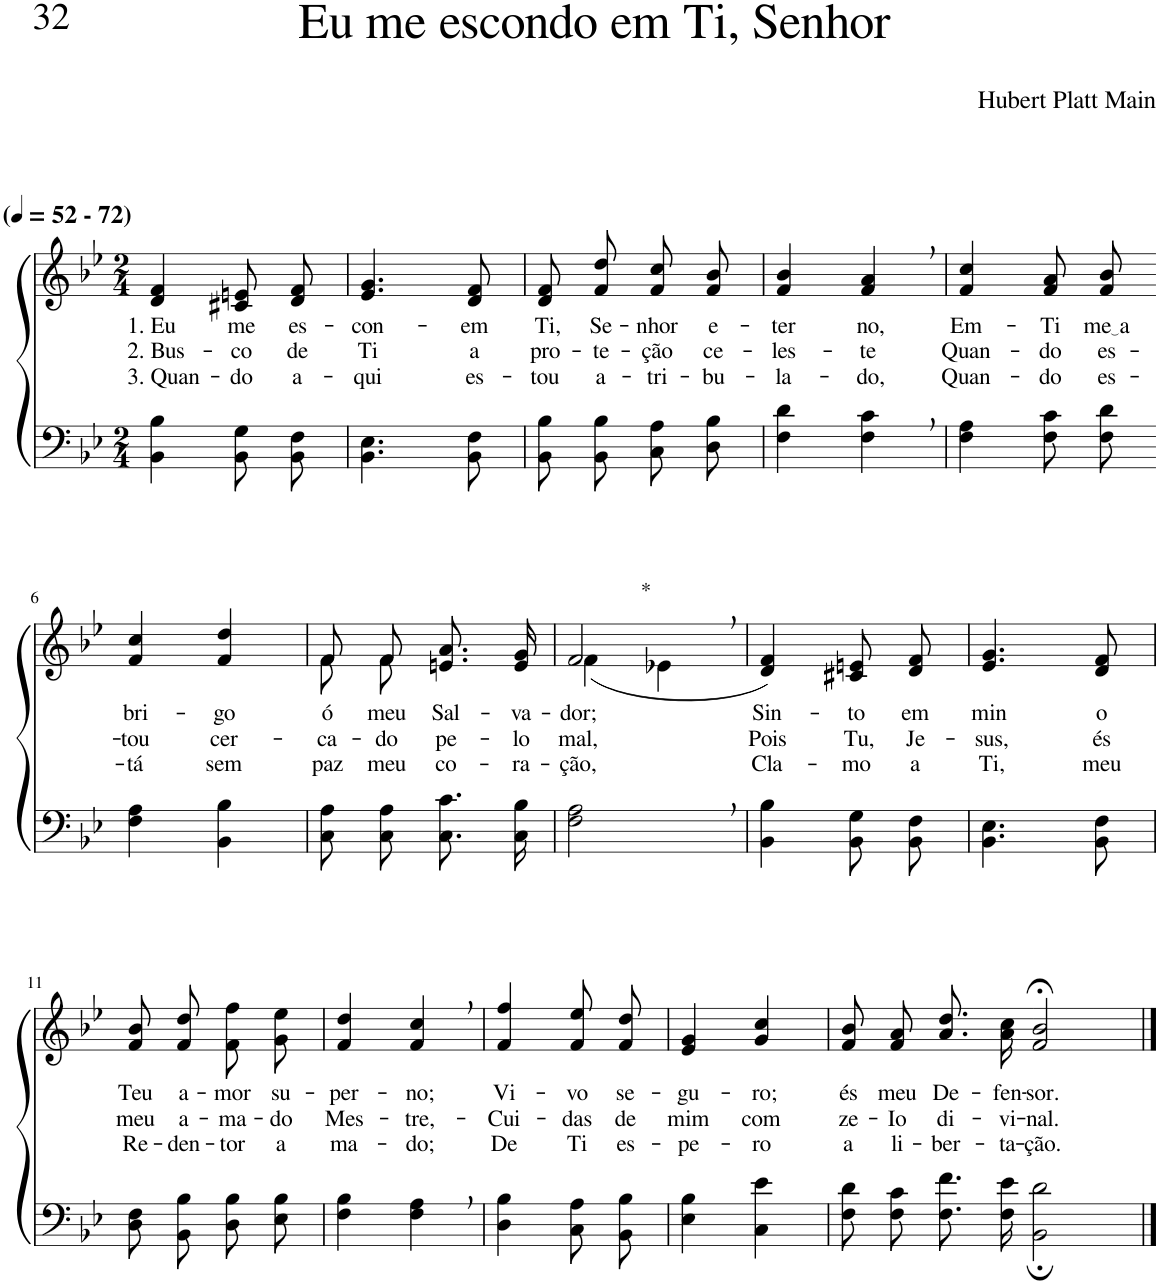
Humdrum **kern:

**kern	**kern	**text	**text	**text
*part2	*part1	*part1	*part1	*part1
*staff2	*staff1	*staff1	*staff1	*staff1
*I"Parte III e IV	*I"Parte I e II	*	*	*
*clefF4	*clefG2	*	*	*
*Trd1c2	*Trd1c2	*	*	*
*k[b-e-]	*k[b-e-]	*	*	*
*M2/4	*M2/4	*	*	*
*MM52	*MM52	*	*	*
=1	=1	=1	=1	=1
!	!LO:TX:a:B:t=(	!	!	!
!	!LO:TX:a:B:t=- 72)	!	!	!
!	!	!LO:LY:b	!LO:LY:b	!LO:LY:b
4BB-\ 4B-\	4d/ 4f/	1. Eu	2. Bus-	3. Quan-
!	!	!LO:LY:b	!LO:LY:b	!LO:LY:b
8BB-\ 8G\L	8c#X/ 8en/L	me	-co	-do
!	!	!LO:LY:b	!LO:LY:b	!LO:LY:b
8BB-\ 8F\J	8d/ 8f/J	es-	de	a-
=2	=2	=2	=2	=2
!	!	!LO:LY:b	!LO:LY:b	!LO:LY:b
4.BB-\ 4.E-\	4.e-/ 4.g/	-con-	Ti	-qui
!	!	!LO:LY:b	!LO:LY:b	!LO:LY:b
8BB-\ 8F\	8d/ 8f/	-em	a	es-
=3	=3	=3	=3	=3
!	!	!LO:LY:b	!LO:LY:b	!LO:LY:b
8BB-\ 8B-\L	8d/ 8f/L	Ti,	pro-	-tou
!	!	!LO:LY:b	!LO:LY:b	!LO:LY:b
8BB-\ 8B-\J	8f/ 8dd/J	Se-	-te-	a-
!	!	!LO:LY:b	!LO:LY:b	!LO:LY:b
8C\ 8A\L	8f/ 8cc/L	-nhor	-ção	-tri-
!	!	!LO:LY:b	!LO:LY:b	!LO:LY:b
8D\ 8B-\J	8f/ 8b-/J	e-	ce-	-bu-
=4	=4	=4	=4	=4
!	!	!LO:LY:b	!LO:LY:b	!LO:LY:b
4F\ 4d\	4f/ 4b-/	-ter	-les-	-la-
!	!	!LO:LY:b	!LO:LY:b	!LO:LY:b
4F\, 4c\,	4f/, 4a/,	no,	-te	-do,
=5	=5	=5	=5	=5
!	!	!LO:LY:b	!LO:LY:b	!LO:LY:b
4F\ 4A\	4f/ 4cc/	Em-	Quan-	Quan-
!	!	!LO:LY:b	!LO:LY:b	!LO:LY:b
8F\ 8c\L	8f/ 8a/L	-Ti	-do	-do
!	!	!LO:LY:b	!LO:LY:b	!LO:LY:b
8F\ 8d\J	8f/ 8b-/J	me a	es-	es-
!!LO:LB:g=z
=6-	=6-	=6-	=6-	=6-
!	!	!LO:LY:b	!LO:LY:b	!LO:LY:b
4F\ 4A\	4f/ 4cc/	bri-	-tou	-tá
!	!	!LO:LY:b	!LO:LY:b	!LO:LY:b
4BB-\ 4B-\	4f/ 4dd/	-go	cer-	sem
=7	=7	=7	=7	=7
!	!	!LO:LY:b	!LO:LY:b	!LO:LY:b
*	*^	*	*	*
8C\ 8A\L	8f/L	8f\L	ó	-ca-	paz
!	!	!	!LO:LY:b	!LO:LY:b	!LO:LY:b
8C\ 8A\J	8f/J	8f\J	meu	-do	-meu
!	!	!	!LO:LY:b	!LO:LY:b	!LO:LY:b
8.C\ 8.c\L	8.en/ 8.a/L	4ryy	Sal-	pe-	co-
!	!	!	!LO:LY:b	!LO:LY:b	!LO:LY:b
16C\ 16B-\Jk	16e/ 16g/Jk	.	-va-	-lo	-ra-
=8	=8	=8	=8	=8	=8
!	!LO:TX:a:t=*	!	!	!	!
!	!	!	!LO:LY:b	!LO:LY:b	!LO:LY:b
2F\, 2A\,	2f,/	(4f\	-dor;	mal,	-ção,
.	.	4e-X\	.	.	.
=9	=9	=9	=9	=9	=9
!	!	!	!LO:LY:b	!LO:LY:b	!LO:LY:b
*	*v	*v	*	*	*
4BB-\ 4B-\	4d/ 4f/)	Sin-	Pois	Cla-
!	!	!LO:LY:b	!LO:LY:b	!LO:LY:b
8BB-\ 8G\L	8c#X/ 8en/L	-to	Tu,	-mo
!	!	!LO:LY:b	!LO:LY:b	!LO:LY:b
8BB-\ 8F\J	8d/ 8f/J	em	Je-	a
=10	=10	=10	=10	=10
!	!	!LO:LY:b	!LO:LY:b	!LO:LY:b
4.BB-\ 4.E-\	4.e-/ 4.g/	min	-sus,	Ti,
!	!	!LO:LY:b	!LO:LY:b	!LO:LY:b
8BB-\ 8F\	8d/ 8f/	o	és	meu
!!LO:LB:g=z
=11	=11	=11	=11	=11
!	!	!LO:LY:b	!LO:LY:b	!LO:LY:b
8D\ 8F\L	8f/ 8b-/L	Teu	meu	Re-
!	!	!LO:LY:b	!LO:LY:b	!LO:LY:b
8BB-\ 8B-\J	8f/ 8dd/J	a-	a-	-den-
!	!	!LO:LY:b	!LO:LY:b	!LO:LY:b
8D\ 8B-\L	8f\ 8ff\L	-mor	-ma-	-tor
!	!	!LO:LY:b	!LO:LY:b	!LO:LY:b
8E-\ 8B-\J	8g\ 8ee-\J	su-	-do	a
=12	=12	=12	=12	=12
!	!	!LO:LY:b	!LO:LY:b	!LO:LY:b
4F\ 4B-\	4f/ 4dd/	-per-	Mes-	-ma-
!	!	!LO:LY:b	!LO:LY:b	!LO:LY:b
4F\, 4A\,	4f/, 4cc/,	-no;	-tre,-	-do;
=13	=13	=13	=13	=13
!	!	!LO:LY:b	!LO:LY:b	!LO:LY:b
4D\ 4B-\	4f/ 4ff/	Vi-	-Cui-	De
!	!	!LO:LY:b	!LO:LY:b	!LO:LY:b
8C\ 8A\L	8f/ 8ee-/L	-vo	-das	Ti
!	!	!LO:LY:b	!LO:LY:b	!LO:LY:b
8BB-\ 8B-\J	8f/ 8dd/J	se-	de	es-
=14	=14	=14	=14	=14
!	!	!LO:LY:b	!LO:LY:b	!LO:LY:b
4E-\ 4B-\	4e-/ 4g/	-gu-	mim	-pe-
!	!	!LO:LY:b	!LO:LY:b	!LO:LY:b
4C\ 4e-\	4g/ 4cc/	-ro;	com	-ro
=15	=15	=15	=15	=15
!	!	!LO:LY:b	!LO:LY:b	!LO:LY:b
8F\ 8d\L	8f/ 8b-/L	és	ze-	a
!	!	!LO:LY:b	!LO:LY:b	!LO:LY:b
8F\ 8c\J	8f/ 8a/J	meu	-Io	li-
!	!	!LO:LY:b	!LO:LY:b	!LO:LY:b
8.F\ 8.f\L	8.a\ 8.dd\L	De-	di-	-ber-
!	!	!LO:LY:b	!LO:LY:b	!LO:LY:b
16F\ 16e-\Jk	16a\ 16cc\Jk	-fen-	-vi-	-ta-
=16-	=16-	=16-	=16-	=16-
!	!	!LO:LY:b	!LO:LY:b	!LO:LY:b
2BB-\; 2d\;	2f/;< 2b-/;<	-sor.	-nal.	-ção.
==	==	==	==	==
*-	*-	*-	*-	*-
